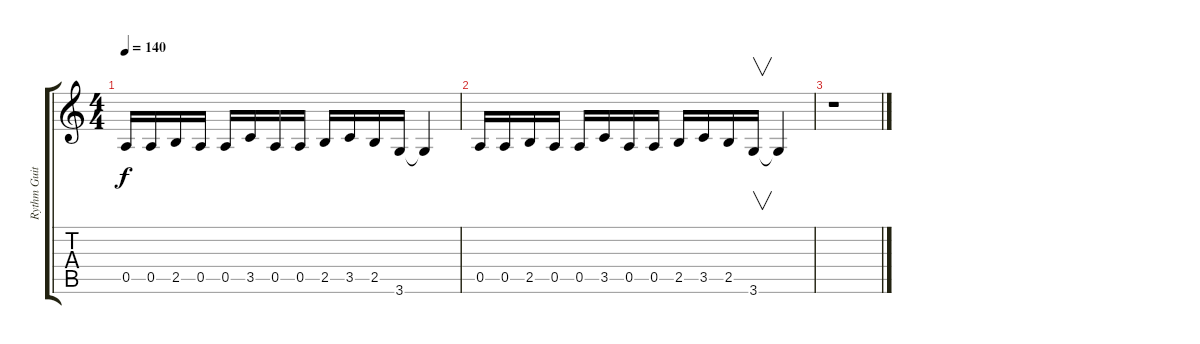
\track ("Rythm Guitar" "Rythm Guit") {instrument distortionguitar}
\staff {score tabs}
\tuning (E4 B3 G3 D3 A2 E2) {hide}
\ts (4 4)
\tempo 140
\clef g2
\ks c
0.5.16{dy f} 0.5.16 2.5.16 0.5.16 0.5.16 3.5.16 0.5.16 0.5.16 2.5.16 3.5.16 2.5.16 3.6.16 3.6{t}.4 |
0.5.16 0.5.16 2.5.16 0.5.16 0.5.16 3.5.16 0.5.16 0.5.16 2.5.16 3.5.16 2.5.16 3.6.16{v} 3.6{t}.4 |
r.1
